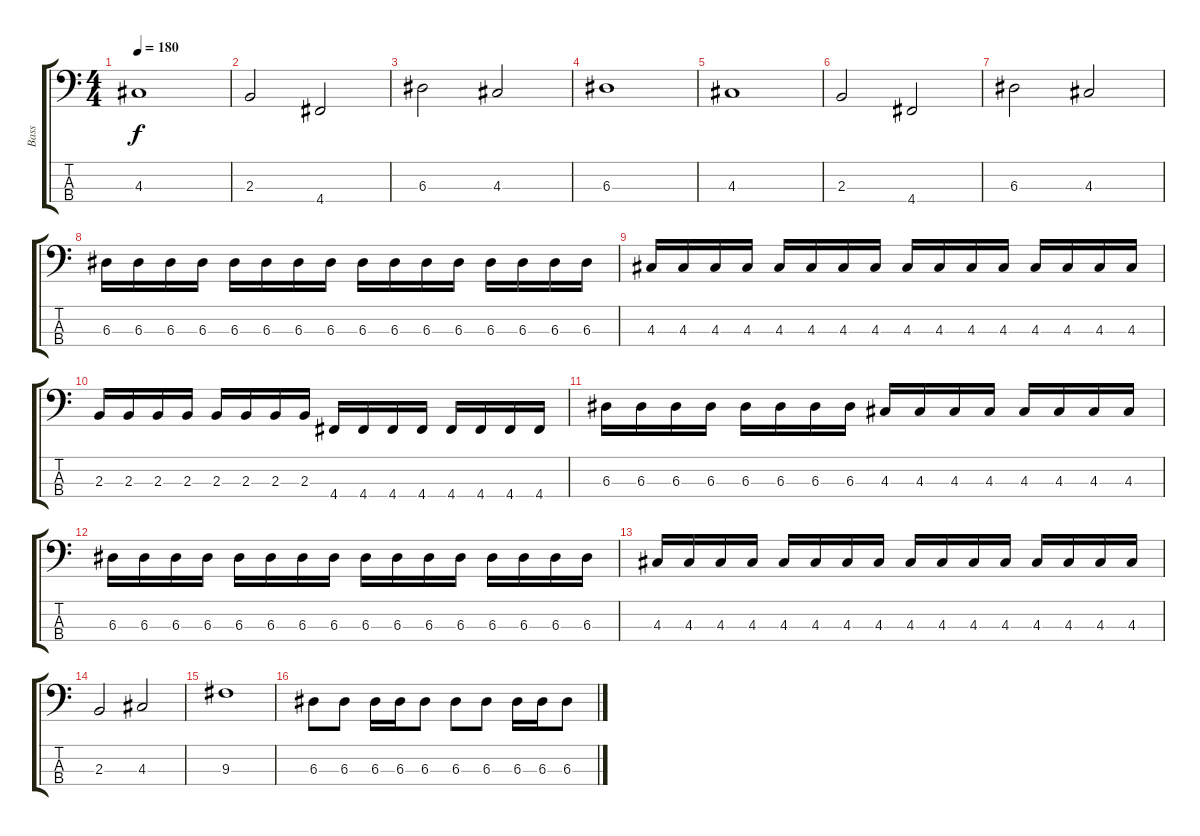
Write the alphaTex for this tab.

\track ("Bass" "Bass") {instrument acousticguitarnylon}
\staff {score tabs}
\tuning (G2 D2 A1 D1) {hide}
\ts (4 4)
\tempo 180
\clef f4
\ks c
4.3.1{dy f} |
2.3.2 4.4.2 |
6.3.2 4.3.2 |
6.3.1 |
4.3.1 |
2.3.2 4.4.2 |
6.3.2 4.3.2 |
6.3.16 6.3.16 6.3.16 6.3.16 6.3.16 6.3.16 6.3.16 6.3.16 6.3.16 6.3.16 6.3.16 6.3.16 6.3.16 6.3.16 6.3.16 6.3.16 |
4.3.16 4.3.16 4.3.16 4.3.16 4.3.16 4.3.16 4.3.16 4.3.16 4.3.16 4.3.16 4.3.16 4.3.16 4.3.16 4.3.16 4.3.16 4.3.16 |
2.3.16 2.3.16 2.3.16 2.3.16 2.3.16 2.3.16 2.3.16 2.3.16 4.4.16 4.4.16 4.4.16 4.4.16 4.4.16 4.4.16 4.4.16 4.4.16 |
6.3.16 6.3.16 6.3.16 6.3.16 6.3.16 6.3.16 6.3.16 6.3.16 4.3.16 4.3.16 4.3.16 4.3.16 4.3.16 4.3.16 4.3.16 4.3.16 |
6.3.16 6.3.16 6.3.16 6.3.16 6.3.16 6.3.16 6.3.16 6.3.16 6.3.16 6.3.16 6.3.16 6.3.16 6.3.16 6.3.16 6.3.16 6.3.16 |
4.3.16 4.3.16 4.3.16 4.3.16 4.3.16 4.3.16 4.3.16 4.3.16 4.3.16 4.3.16 4.3.16 4.3.16 4.3.16 4.3.16 4.3.16 4.3.16 |
2.3.2 4.3.2 |
9.3.1 |
6.3.8 6.3.8 6.3.16 6.3.16 6.3.8 6.3.8 6.3.8 6.3.16 6.3.16 6.3.8
